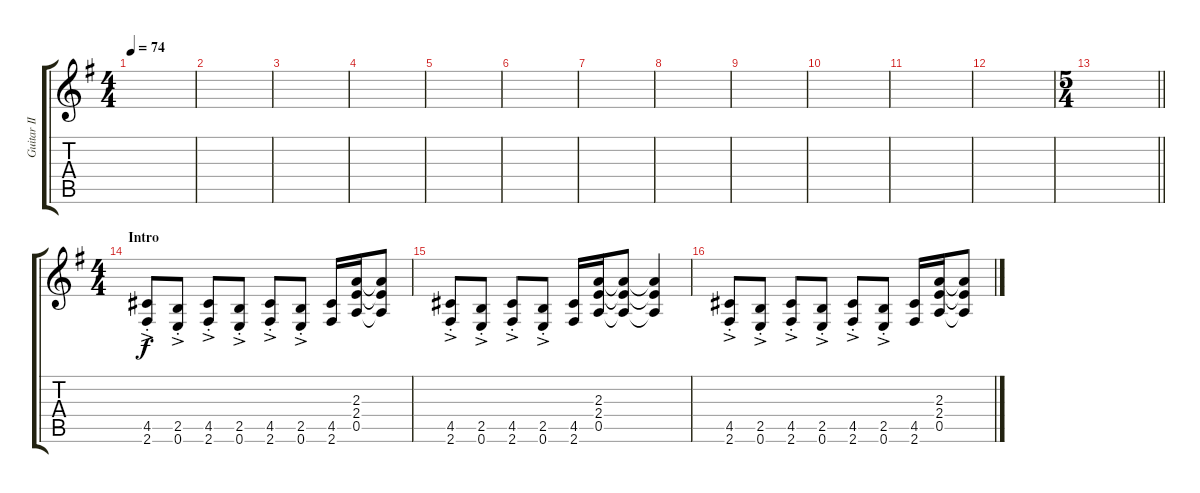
\track ("Guitar II" "Guitar II") {instrument distortionguitar}
\staff {score tabs}
\tuning (E4 B3 G3 D3 A2 E2) {hide}
\ts (4 4)
\tempo 74
\clef g2
\ks g
|
|
|
|
|
|
|
|
|
|
|
|
\ts (5 4)
\barLineRight lightlight
|
\ts (4 4)
\section ("" "Intro")
(4.5{ac st} 2.6{ac st}).8 (2.5{ac st} 0.6{ac st}).8 (4.5{ac st} 2.6{ac st}).8 (2.5{ac st} 0.6{ac st}).8 (4.5{ac st} 2.6{ac st}).8 (2.5{ac st} 0.6{ac st}).8 (4.5 2.6).16 (2.3 2.4 0.5).16 (2.3{t} 2.4{t} 0.5{t}).8 |
(4.5{ac st} 2.6{ac st}).8 (2.5{ac st} 0.6{ac st}).8 (4.5{ac st} 2.6{ac st}).8 (2.5{ac st} 0.6{ac st}).8 (4.5 2.6).16 (2.3 2.4 0.5).16 (2.3{t} 2.4{t} 0.5{t}).8 (2.3{t} 2.4{t} 0.5{t}).4 |
(4.5{ac st} 2.6{ac st}).8 (2.5{ac st} 0.6{ac st}).8 (4.5{ac st} 2.6{ac st}).8 (2.5{ac st} 0.6{ac st}).8 (4.5{ac st} 2.6{ac st}).8 (2.5{ac st} 0.6{ac st}).8 (4.5 2.6).16 (2.3 2.4 0.5).16 (2.3{t} 2.4{t} 0.5{t}).8
